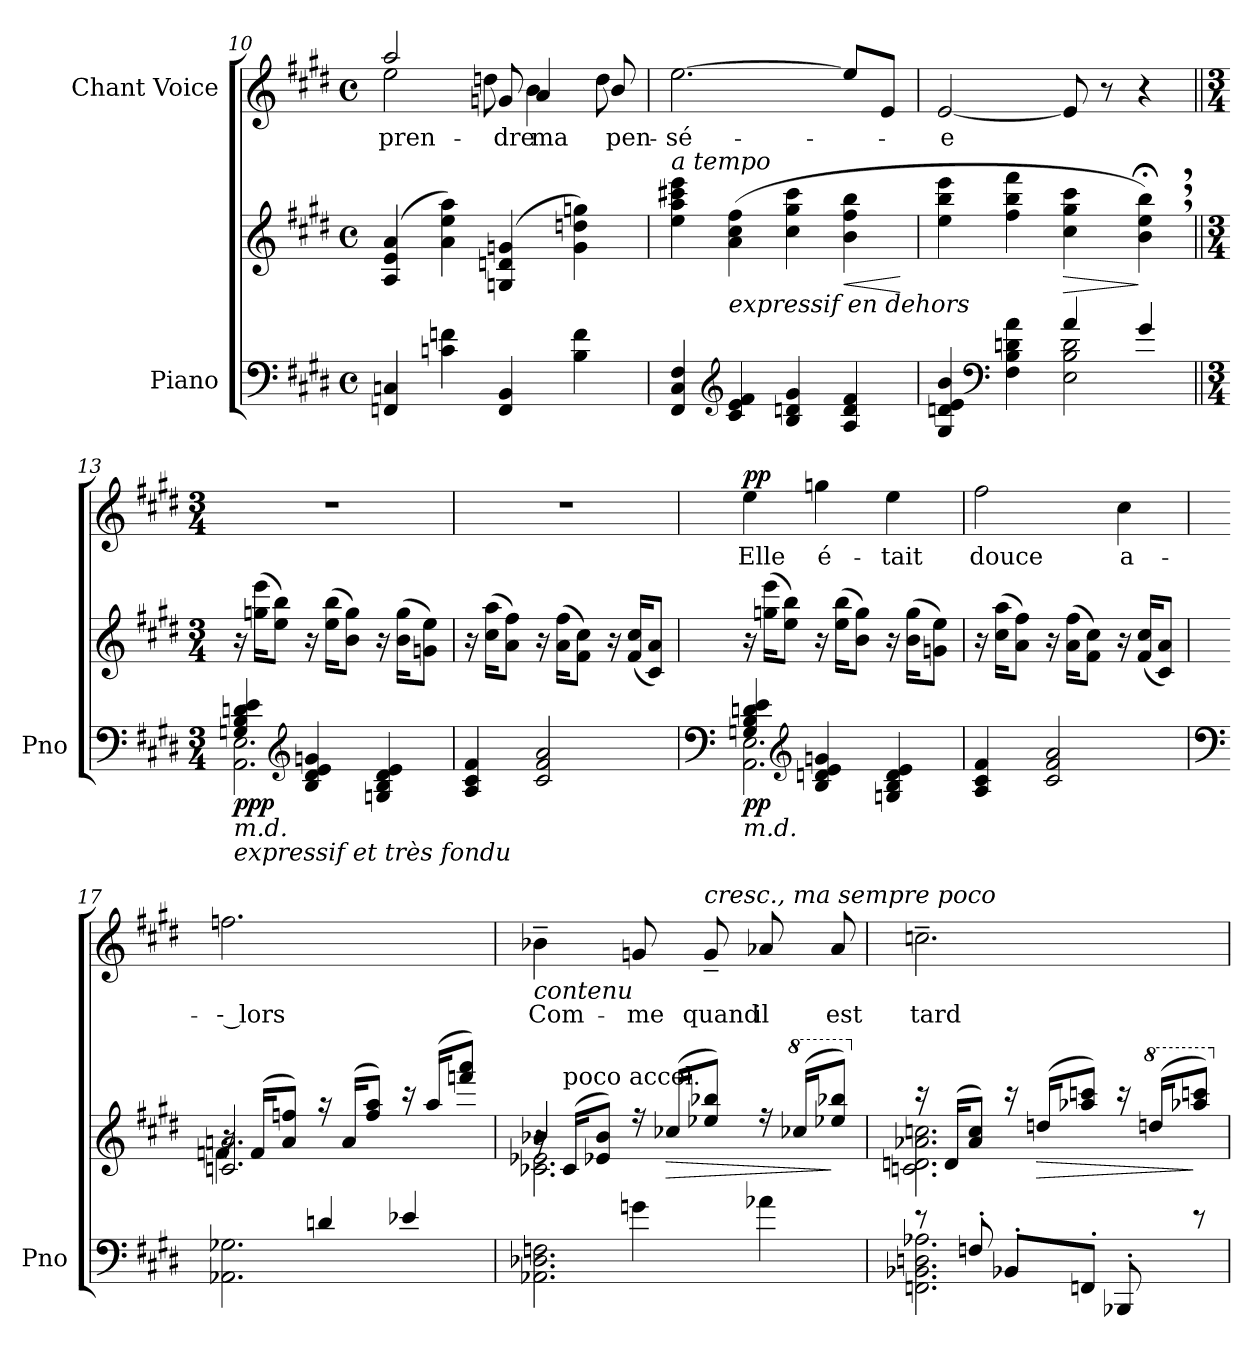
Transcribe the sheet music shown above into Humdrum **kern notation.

**kern	**kern	**dynam	**kern	**text	**dynam
*part2	*part2	*part2	*part1	*part1	*part1
*staff3	*staff2	*staff2/3	*staff1	*staff1	*staff1
*I"Piano	*	*	*I"Chant            Voice	*	*
*I'Pno	*	*	*	*	*
*clefF4	*clefG2	*	*clefG2	*	*
*k[f#c#g#d#]	*k[f#c#g#d#]	*	*k[f#c#g#d#]	*	*
*M4/4	*M4/4	*	*M4/4	*	*
*met(c)	*met(c)	*	*met(c)	*	*
=10	=10	=10	=10	=10	=10
!	!	!LO:DY:b	!	!LO:LY:b	!
*	*	*	*^	*	*
!	!	!LO:DY:n=1:b	!	!	!	!LO:DY:b
!	!	!	!	!	!	!LO:DY:n=1:b
4FFn/ 4Cn/	(4A/ 4e/ 4a/	pp other-dynamics	2aa/	2ee\	-pren-	pp other-dynamics
4cn\ 4fn\	4a\ 4ee\ 4aa\)	.	.	.	.	.
!	!	!	!	!	!LO:LY:b	!
4FF/ 4BB/	(4Gn/ 4dn/ 4gn/	.	8gn/	8ddn\	-dre	.
!	!	!	!	!	!LO:LY:b	!
.	.	.	4a/	4b\	ma	.
4B\ 4f\	4g\ 4ddn\ 4ggn\)	.	.	.	.	.
!	!	!	!	!	!LO:LY:b	!
.	.	.	8b/	8dd\	pen-	.
=11	=11	=11	=11	=11	=11	=11
!	!	!	!LO:TX:a:i:t=a tempo	!	!	!
!	!LO:TX:a:i:t=a tempo	!	!	!	!	!
!	!	!	!	!	!LO:LY:b	!
*	*	*	*v	*v	*	*
4FF#/ 4C#/ 4F#/	4ee\ 4aa\ 4ccc#X\ 4eee\	.	[2.ee\	-sé-	.
*clefG2	*	*	*	*	*
!	!LO:TX:b:i:t=expressif en dehors	!	!	!	!
4c#/ 4e/ 4f#/	(4a\ 4cc#\ 4ff#\	.	.	.	.
4B/ 4dn/ 4g#/	4cc#\ 4gg#\ 4ccc#\	.	.	.	.
!	!	!LO:HP:b	!	!	!
4A/ 4d/ 4f#/	4b\ 4ff#\ 4bb\	<	8ee\L]	.	.
.	.	.	8e/J	.	.
.	.	[	.	.	.
=12	=12	=12	=12	=12	=12
*^	*	*	*	*	*
!	!	!	!	!	!LO:LY:b	!
4G#/ 4dn/ 4e/ 4b/	2ryy	4ee\ 4bb\ 4eee\	.	[2e/	-e	.
*clefF4	*	*	*	*	*	*
4F#\ 4B\ 4dn\ 4a\	.	4ff#\ 4bb\ 4fff#\	.	.	.	.
!	!	!	!LO:HP:b	!	!	!
4a/	2E\ 2B\ 2d\	4cc#\ 4gg#\ 4ccc#\	>	8e/]	.	.
.	.	.	.	8r	.	.
4g#/	.	4b\;<, 4ee\;<, 4bb\;<,)	]	4r	.	.
!!LO:LB:g=z
=13||	=13||	=13||	=13||	=13||	=13||	=13||
*M3/4	*	*M3/4	*	*M3/4	*	*
!LO:TX:b:i:t=m.d.	!	!	!	!	!	!
!LO:TX:b:i:t=expressif et très fondu	!	!	!	!	!	!
!	!	!	!LO:DY:b=2	!	!	!
!	!	!	!LO:DY:n=1:b	!	!	!
4Gn/ 4B/ 4dn/ 4e/	2.AA\ 2.E\	16r	p pp	2.r	.	.
.	.	(16ggn\ 16eee\KL	.	.	.	.
.	.	8ee\ 8bb\J)	.	.	.	.
*clefG2	*	*	*	*	*	*
4B/ 4d/ 4e/ 4gn/	.	16r	.	.	.	.
.	.	(16ee\ 16bb\KL	.	.	.	.
.	.	8b\ 8gg\J)	.	.	.	.
4Gn/ 4B/ 4d/ 4e/	.	16r	.	.	.	.
.	.	(16b\ 16gg\KL	.	.	.	.
.	.	8gn\ 8ee\J)	.	.	.	.
*v	*v	*	*	*	*	*
=14	=14	=14	=14	=14	=14
4A/ 4c#/ 4f#/	16r	.	2.r	.	.
.	(16cc#\ 16aa\KL	.	.	.	.
.	8a\ 8ff#\J)	.	.	.	.
2c#/ 2f#/ 2a/	16r	.	.	.	.
.	(16a\ 16ff#\KL	.	.	.	.
.	8f#\ 8cc#\J)	.	.	.	.
.	16r	.	.	.	.
.	(16f#/ 16cc#/KL	.	.	.	.
.	8c#/ 8a/J)	.	.	.	.
=15	=15	=15	=15	=15	=15
*clefF4	*	*	*	*	*
*^	*	*	*	*	*
!LO:TX:b:i:t=m.d.	!	!	!	!	!	!
!	!	!	!LO:DY:b=2	!	!LO:LY:b	!LO:DY:a
4Gn/ 4B/ 4dn/ 4e/	2.AA\ 2.E\	16r	pp	4ee\	Elle	pp
.	.	(16ggn\ 16eee\KL	.	.	.	.
.	.	8ee\ 8bb\J)	.	.	.	.
*clefG2	*	*	*	*	*	*
!	!	!	!	!	!LO:LY:b	!
4B/ 4dn/ 4e/ 4gn/	.	16r	.	4ggn\	é-	.
.	.	(16ee\ 16bb\KL	.	.	.	.
.	.	8b\ 8gg\J)	.	.	.	.
!	!	!	!	!	!LO:LY:b	!
4Gn/ 4B/ 4d/ 4e/	.	16r	.	4ee\	-tait	.
.	.	(16b\ 16gg\KL	.	.	.	.
.	.	8gn\ 8ee\J)	.	.	.	.
*v	*v	*	*	*	*	*
!!LO:PB:g=z
=16	=16	=16	=16	=16	=16
!	!	!	!	!LO:LY:b	!
4A/ 4c#/ 4f#/	16r	.	2ff#\	douce	.
.	(16cc#\ 16aa\KL	.	.	.	.
.	8a\ 8ff#\J)	.	.	.	.
2c#/ 2f#/ 2a/	16r	.	.	.	.
.	(16a\ 16ff#\KL	.	.	.	.
.	8f#\ 8cc#\J)	.	.	.	.
!	!	!	!	!LO:LY:b	!
.	16r	.	4cc#\	a-	.
.	(16f#/ 16cc#/KL	.	.	.	.
.	8c#/ 8a/J)	.	.	.	.
!!LO:PB:g=z
=17	=17	=17	=17	=17	=17
*clefF4	*	*	*	*	*
*^	*^	*	*	*	*
*	*	*	*^	*	*	*	*
!	!	!	!	!	!	!	!LO:LY:b	!
4ryy	2.AA-X\ 2.G-X\	16r	(2.cn/ 2.an/	4fn\	.	2.ffn\	-- lors	.
.	.	(16f/KL	.	.	.	.	.	.
.	.	8a/ 8ffn/J)	.	.	.	.	.	.
4dn/	.	16r	.	2ryy	.	.	.	.
.	.	(16a/KL	.	.	.	.	.	.
.	.	8ff/ 8aa/J)	.	.	.	.	.	.
4e-X/)	.	16r	.	.	.	.	.	.
.	.	(16aa/KL	.	.	.	.	.	.
.	.	8fffn/ 8aaa/J)	.	.	.	.	.	.
=18	=18	=18	=18	=18	=18	=18	=18	=18
!	!	!	!	!	!	!LO:TX:b:i:t=contenu	!	!
!	!	!	!	!	!	!	!LO:LY:b	!
4ryy	2.AA-X\ 2.D-X\ 2.Fn\	16r	2.c-X\ 2.e-X\	(4b-X/	.	4b-X~\	Com-	.
!	!	!LO:TX:a:t=poco accel.	!	!	!	!	!	!
.	.	(16c-/KL	.	.	.	.	.	.
.	.	8e-X/ 8b-/J)	.	.	.	.	.	.
!	!	!	!	!	!	!	!LO:LY:b	!
4gn\	.	16r	.	2ryy	.	8gn/	-me	.
!	!	!	!	!	!LO:HP:b	!	!	!
.	.	(>16cc-X/KL	.	.	>	.	.	.
!	!	!	!	!	!	!LO:TX:a:i:t=cresc., ma sempre poco	!	!
!	!	!	!	!	!	!	!LO:LY:b	!
.	.	8ee-X/ 8bb-X/J)	.	.	.	8g~>/	quand	.
!	!	!	!	!	!	!	!LO:LY:b	!
4a-X\)	.	16r	.	.	.	8a-X/	il	.
*	*	*8va	*	*	*	*	*	*
.	.	(<16ccc-X/KL	.	.	.	.	.	.
!	!	!	!	!	!	!	!LO:LY:b	!
.	.	8eee-X/ 8bbb-X/J)	.	.	]	8a-/	est	.
*	*	*v	*v	*v	*	*	*	*
=19	=19	=19	=19	=19	=19	=19
*	*	*X8va	*	*	*	*
*	*	*^	*	*	*	*
!	!	!	!	!	!	!LO:LY:b	!
8r	2.FFn\ 2.BB-X\ 2.Dn\ 2.A-X\	16r	2.cn\ 2.dn\ 2.a-X\ 2.ccn\	.	2.ccn~\	tard	.
.	.	(16d/KL	.	.	.	.	.
8Fn'</	.	8a-/ 8cc/J)	.	.	.	.	.
8BB-X'</L	.	16r	.	.	.	.	.
!	!	!	!	!LO:HP:b	!	!	!
.	.	(>16ddn/KL	.	>	.	.	.
8FFn'</J	.	8aa-X/ 8cccn/J)	.	.	.	.	.
8BBB-X'</	.	16r	.	.	.	.	.
*	*	*8va	*	*	*	*	*
.	.	(<16dddn/KL	.	.	.	.	.
8r	.	8aaa-X/ 8ccccn/J)	.	]	.	.	.
*v	*v	*	*	*	*	*	*
*	*v	*v	*	*	*	*
*	*X8va	*	*	*	*
=	=	=	=	=	=
*-	*-	*-	*-	*-	*-
